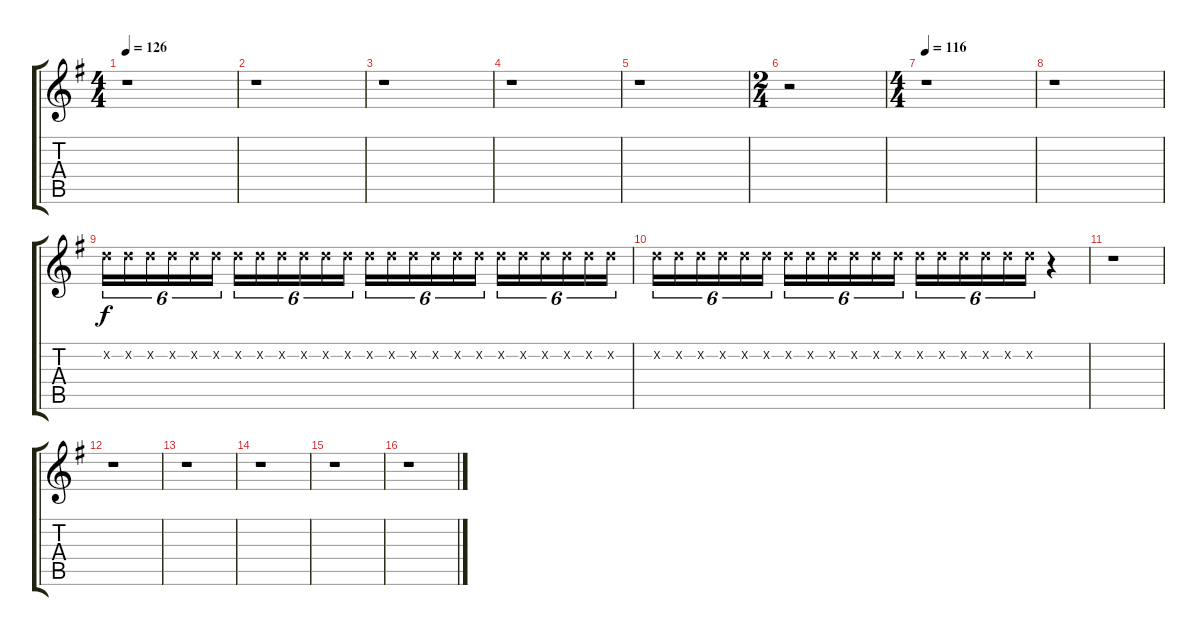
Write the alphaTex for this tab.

\track "" {instrument distortionguitar}
\staff {score tabs}
\tuning (E4 B3 G3 D3 A2 E2) {hide}
\ts (4 4)
\tempo 126
\clef g2
\ks g
r.1{dy f} |
r.1 |
r.1 |
r.1 |
r.1 |
\ts (2 4)
r.2 |
\ts (4 4)
\tempo 116
r.1 |
r.1 |
3.2{x}.16{tu (6 4)} 3.2{x}.16{tu (6 4)} 3.2{x}.16{tu (6 4)} 3.2{x}.16{tu (6 4)} 3.2{x}.16{tu (6 4)} 3.2{x}.16{tu (6 4)} 3.2{x}.16{tu (6 4)} 3.2{x}.16{tu (6 4)} 3.2{x}.16{tu (6 4)} 3.2{x}.16{tu (6 4)} 3.2{x}.16{tu (6 4)} 3.2{x}.16{tu (6 4)} 3.2{x}.16{tu (6 4)} 3.2{x}.16{tu (6 4)} 3.2{x}.16{tu (6 4)} 3.2{x}.16{tu (6 4)} 3.2{x}.16{tu (6 4)} 3.2{x}.16{tu (6 4)} 3.2{x}.16{tu (6 4)} 3.2{x}.16{tu (6 4)} 3.2{x}.16{tu (6 4)} 3.2{x}.16{tu (6 4)} 3.2{x}.16{tu (6 4)} 3.2{x}.16{tu (6 4)} |
3.2{x}.16{tu (6 4)} 3.2{x}.16{tu (6 4)} 3.2{x}.16{tu (6 4)} 3.2{x}.16{tu (6 4)} 3.2{x}.16{tu (6 4)} 3.2{x}.16{tu (6 4)} 3.2{x}.16{tu (6 4)} 3.2{x}.16{tu (6 4)} 3.2{x}.16{tu (6 4)} 3.2{x}.16{tu (6 4)} 3.2{x}.16{tu (6 4)} 3.2{x}.16{tu (6 4)} 3.2{x}.16{tu (6 4)} 3.2{x}.16{tu (6 4)} 3.2{x}.16{tu (6 4)} 3.2{x}.16{tu (6 4)} 3.2{x}.16{tu (6 4)} 3.2{x}.16{tu (6 4)} r.4 |
r.1 |
r.1 |
r.1 |
r.1 |
r.1 |
r.1
